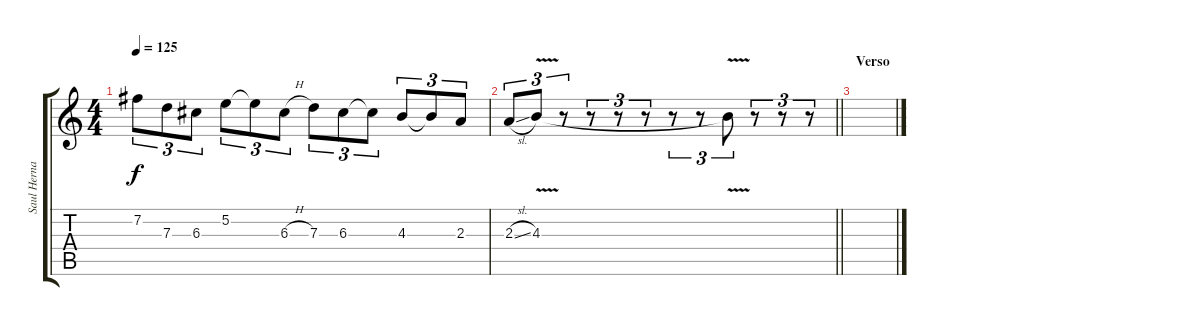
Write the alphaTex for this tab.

\track ("Saul Hernandez" "Saul Herna") {instrument distortionguitar}
\staff {score tabs}
\tuning (E4 B3 G3 D3 A2 E2) {hide}
\ts (4 4)
\tempo 125
\clef g2
\ks c
7.2.8{tu (3 2) dy f volume 11} 7.3.8{tu (3 2)} 6.3.8{tu (3 2)} 5.2.8{tu (3 2)} 5.2{t}.8{tu (3 2)} 6.3{h}.8{tu (3 2)} 7.3.8{tu (3 2)} 6.3.8{tu (3 2)} 6.3{t}.8{tu (3 2)} 4.3.8{tu (3 2)} 4.3{t}.8{tu (3 2)} 2.3.8{tu (3 2)} |
\barLineRight lightlight
2.3{sl}.8{tu (3 2)} 4.3{v}.8{tu (3 2)} r.8{tu (3 2)} r.8{tu (3 2)} r.8{tu (3 2)} r.8{tu (3 2)} r.8{tu (3 2)} r.8{tu (3 2)} 4.3{t}.8{tu (3 2)} r.8{tu (3 2)} r.8{tu (3 2)} r.8{tu (3 2)} |
\section ("" "Verso")
